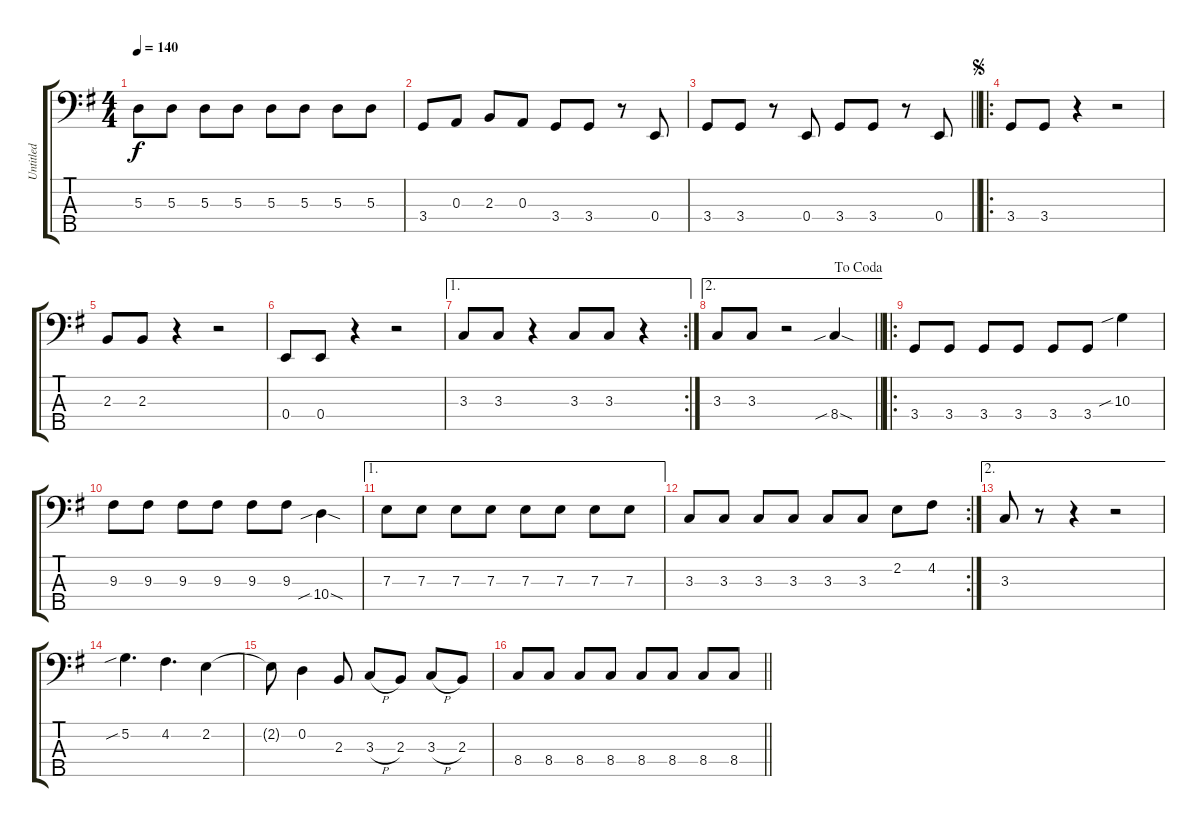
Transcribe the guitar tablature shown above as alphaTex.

\track ("Untitled" "Untitled") {instrument electricbassfinger}
\staff {score tabs}
\tuning (G2 D2 A1 E1 B0) {hide}
\ts (4 4)
\tempo 140
\clef f4
\ks g
5.3.8{dy f} 5.3.8 5.3.8 5.3.8 5.3.8 5.3.8 5.3.8 5.3.8 |
3.4.8 0.3.8 2.3.8 0.3.8 3.4.8 3.4.8 r.8 0.4.8 |
\barLineRight lightlight
3.4.8 3.4.8 r.8 0.4.8 3.4.8 3.4.8 r.8 0.4.8 |
\ro
\jump segno
3.4.8 3.4.8 r.4 r.2 |
2.3.8 2.3.8 r.4 r.2 |
0.4.8 0.4.8 r.4 r.2 |
\ae 1
\rc 2
3.3.8 3.3.8 r.4 3.3.8 3.3.8 r.4 |
\ae 2
\jump dacoda
\barLineRight lightlight
3.3.8 3.3.8 r.2 8.4{sib sod}.4 |
\ro
3.4.8 3.4.8 3.4.8 3.4.8 3.4.8 3.4.8 10.3{sib}.4 |
9.3.8 9.3.8 9.3.8 9.3.8 9.3.8 9.3.8 10.4{sib sod}.4 |
\ae 1
7.3.8 7.3.8 7.3.8 7.3.8 7.3.8 7.3.8 7.3.8 7.3.8 |
\rc 2
3.3.8 3.3.8 3.3.8 3.3.8 3.3.8 3.3.8 2.2.8 4.2.8 |
\ae 2
3.3.8 r.8 r.4 r.2 |
5.2{sib}.4{d} 4.2.4{d} 2.2.4 |
2.2{t}.8 0.2.4 2.3.8 3.3{h}.8 2.3.8 3.3{h}.8 2.3.8 |
\barLineRight lightlight
8.4.8 8.4.8 8.4.8 8.4.8 8.4.8 8.4.8 8.4.8 8.4.8
